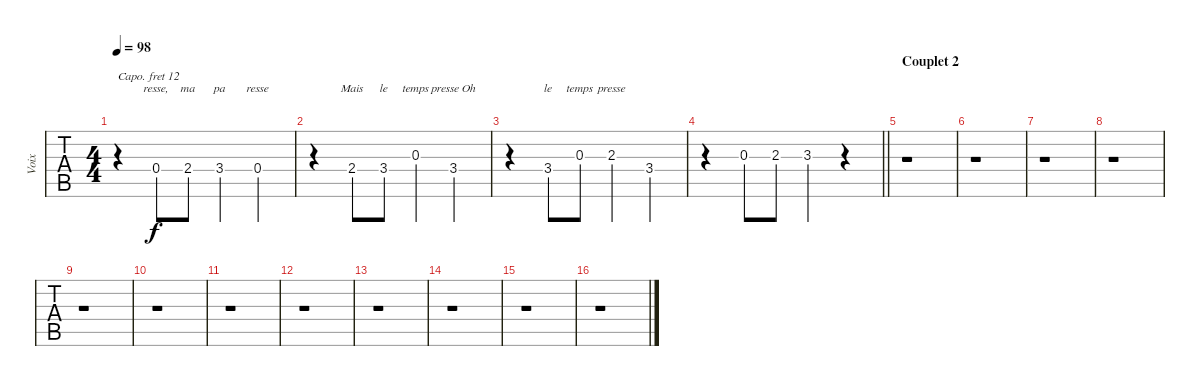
\track ("Voix" "Voix") {instrument flute}
\staff {tabs}
\capo 12
\tuning (E4 B3 G3 D3 A2 E2) {hide}
\ts (4 4)
\tempo 98
\clef g2
\ks c
r.4{dy f} 0.4.8{lyrics (0 "resse,") lyrics (1 "") lyrics (2 "") lyrics (3 "") lyrics (4 "")} 2.4.8{lyrics (0 "ma") lyrics (1 "") lyrics (2 "") lyrics (3 "") lyrics (4 "")} 3.4.4{lyrics (0 "pa") lyrics (1 "") lyrics (2 "") lyrics (3 "") lyrics (4 "")} 0.4.4{lyrics (0 "resse") lyrics (1 "") lyrics (2 "") lyrics (3 "") lyrics (4 "")} |
r.4 2.4.8{lyrics (0 "Mais") lyrics (1 "") lyrics (2 "") lyrics (3 "") lyrics (4 "")} 3.4.8{lyrics (0 "le") lyrics (1 "") lyrics (2 "") lyrics (3 "") lyrics (4 "")} 0.3.4{lyrics (0 "temps") lyrics (1 "") lyrics (2 "") lyrics (3 "") lyrics (4 "")} 3.4.4{lyrics (0 "presse Oh") lyrics (1 "") lyrics (2 "") lyrics (3 "") lyrics (4 "")} |
r.4 3.4.8{lyrics (0 "le") lyrics (1 "") lyrics (2 "") lyrics (3 "") lyrics (4 "")} 0.3.8{lyrics (0 "temps") lyrics (1 "") lyrics (2 "") lyrics (3 "") lyrics (4 "")} 2.3.4{lyrics (0 "presse") lyrics (1 "") lyrics (2 "") lyrics (3 "") lyrics (4 "")} 3.4.4 |
\barLineRight lightlight
r.4 0.3.8 2.3.8 3.3.4 r.4 |
\section ("" "Couplet 2")
r.1 |
r.1 |
r.1 |
r.1 |
r.1 |
r.1 |
r.1 |
r.1 |
r.1 |
r.1 |
r.1 |
r.1
